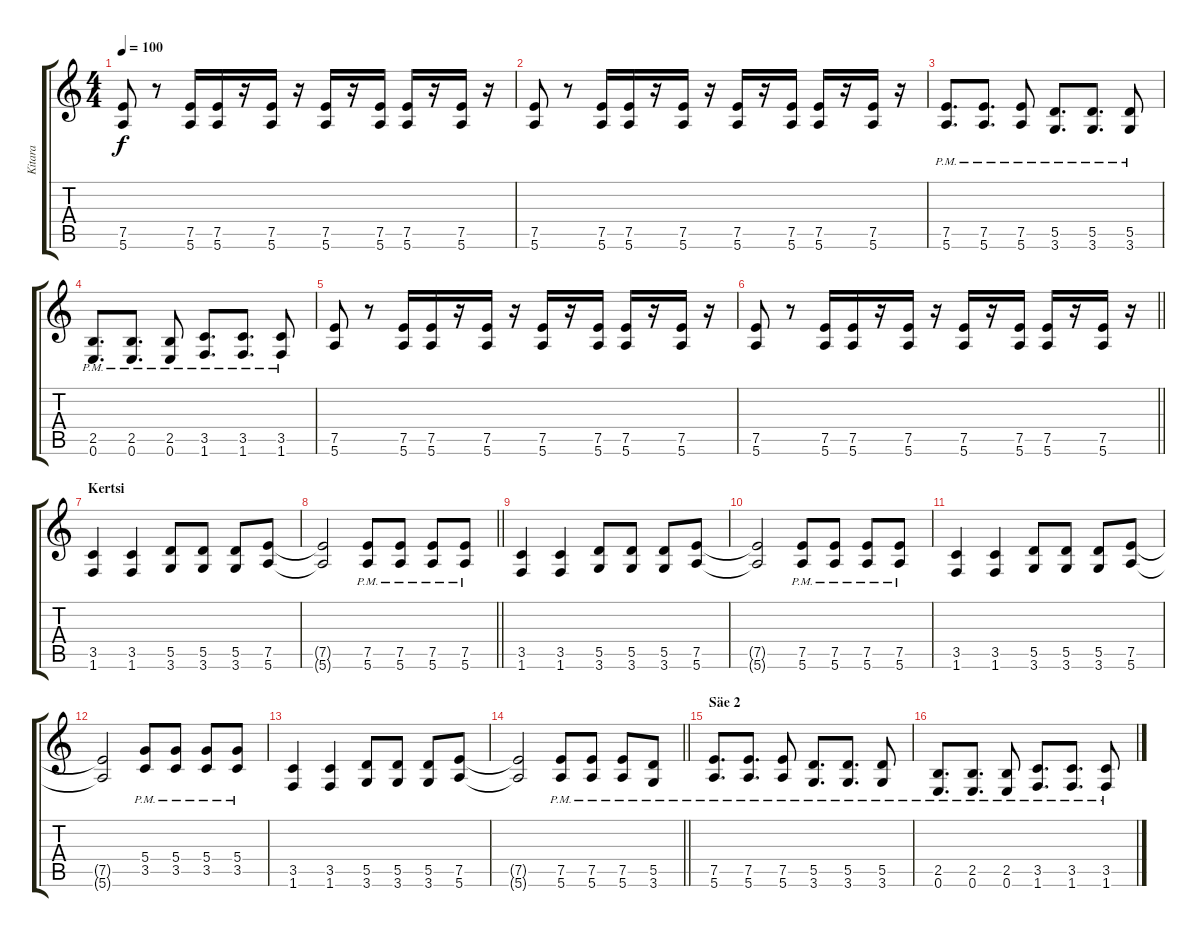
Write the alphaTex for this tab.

\track ("Kitara" "Kitara") {instrument overdrivenguitar}
\staff {score tabs}
\tuning (E4 B3 G3 D3 A2 E2) {hide}
\ts (4 4)
\tempo 100
\clef g2
\ks c
(7.5 5.6).8{dy f} r.8 (7.5 5.6).16 (7.5 5.6).16 r.16 (7.5 5.6).16 r.16 (7.5 5.6).16 r.16 (7.5 5.6).16 (7.5 5.6).16 r.16 (7.5 5.6).16 r.16 |
(7.5 5.6).8 r.8 (7.5 5.6).16 (7.5 5.6).16 r.16 (7.5 5.6).16 r.16 (7.5 5.6).16 r.16 (7.5 5.6).16 (7.5 5.6).16 r.16 (7.5 5.6).16 r.16 |
(7.5{pm} 5.6{pm}).8{d} (7.5{pm} 5.6{pm}).8{d} (7.5{pm} 5.6{pm}).8 (5.5{pm} 3.6{pm}).8{d} (5.5{pm} 3.6{pm}).8{d} (5.5{pm} 3.6{pm}).8 |
(2.5{pm} 0.6{pm}).8{d} (2.5{pm} 0.6{pm}).8{d} (2.5{pm} 0.6{pm}).8 (3.5{pm} 1.6{pm}).8{d} (3.5{pm} 1.6{pm}).8{d} (3.5{pm} 1.6{pm}).8 |
(7.5 5.6).8 r.8 (7.5 5.6).16 (7.5 5.6).16 r.16 (7.5 5.6).16 r.16 (7.5 5.6).16 r.16 (7.5 5.6).16 (7.5 5.6).16 r.16 (7.5 5.6).16 r.16 |
\barLineRight lightlight
(7.5 5.6).8 r.8 (7.5 5.6).16 (7.5 5.6).16 r.16 (7.5 5.6).16 r.16 (7.5 5.6).16 r.16 (7.5 5.6).16 (7.5 5.6).16 r.16 (7.5 5.6).16 r.16 |
\section ("" "Kertsi")
(3.5 1.6).4{instrument overdrivenguitar} (3.5 1.6).4 (5.5 3.6).8 (5.5 3.6).8 (5.5 3.6).8 (7.5 5.6).8 |
\barLineRight lightlight
(7.5{t} 5.6{t}).2 (7.5{pm} 5.6{pm}).8 (7.5{pm} 5.6{pm}).8 (7.5{pm} 5.6{pm}).8 (7.5{pm} 5.6{pm}).8 |
(3.5 1.6).4 (3.5 1.6).4 (5.5 3.6).8 (5.5 3.6).8 (5.5 3.6).8 (7.5 5.6).8 |
(7.5{t} 5.6{t}).2 (7.5{pm} 5.6{pm}).8 (7.5{pm} 5.6{pm}).8 (7.5{pm} 5.6{pm}).8 (7.5{pm} 5.6{pm}).8 |
(3.5 1.6).4 (3.5 1.6).4 (5.5 3.6).8 (5.5 3.6).8 (5.5 3.6).8 (7.5 5.6).8 |
(7.5{t} 5.6{t}).2 (5.4{pm} 3.5{pm}).8 (5.4{pm} 3.5{pm}).8 (5.4{pm} 3.5{pm}).8 (5.4{pm} 3.5{pm}).8 |
(3.5 1.6).4 (3.5 1.6).4 (5.5 3.6).8 (5.5 3.6).8 (5.5 3.6).8 (7.5 5.6).8 |
\barLineRight lightlight
(7.5{t} 5.6{t}).2 (7.5{pm} 5.6{pm}).8 (7.5{pm} 5.6{pm}).8 (7.5{pm} 5.6{pm}).8 (5.5{pm} 3.6{pm}).8 |
\section ("" "Säe 2")
(7.5{pm} 5.6{pm}).8{d} (7.5{pm} 5.6{pm}).8{d} (7.5{pm} 5.6{pm}).8 (5.5{pm} 3.6{pm}).8{d} (5.5{pm} 3.6{pm}).8{d} (5.5{pm} 3.6{pm}).8 |
(2.5{pm} 0.6{pm}).8{d} (2.5{pm} 0.6{pm}).8{d} (2.5{pm} 0.6{pm}).8 (3.5{pm} 1.6{pm}).8{d} (3.5{pm} 1.6{pm}).8{d} (3.5{pm} 1.6{pm}).8
